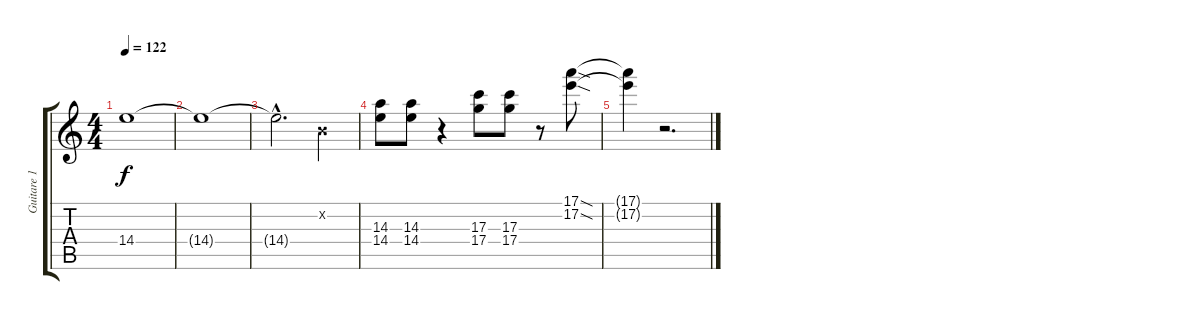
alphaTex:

\track ("Guitare 1" "Guitare 1") {instrument distortionguitar}
\staff {score tabs}
\tuning (E4 B3 G3 D3 A2 E2) {hide}
\ts (4 4)
\tempo 122
\clef g2
\ks c
14.4{t}.1{dy f} |
14.4{t}.1 |
14.4{hac t}.2{d} 0.2{x}.4 |
(14.3 14.4).8{volume 16} (14.3 14.4).8 r.4 (17.3 17.4).8 (17.3 17.4).8 r.8 (17.1{sod} 17.2{sod}).8 |
(17.1{t} 17.2{t}).4 r.2{d}
